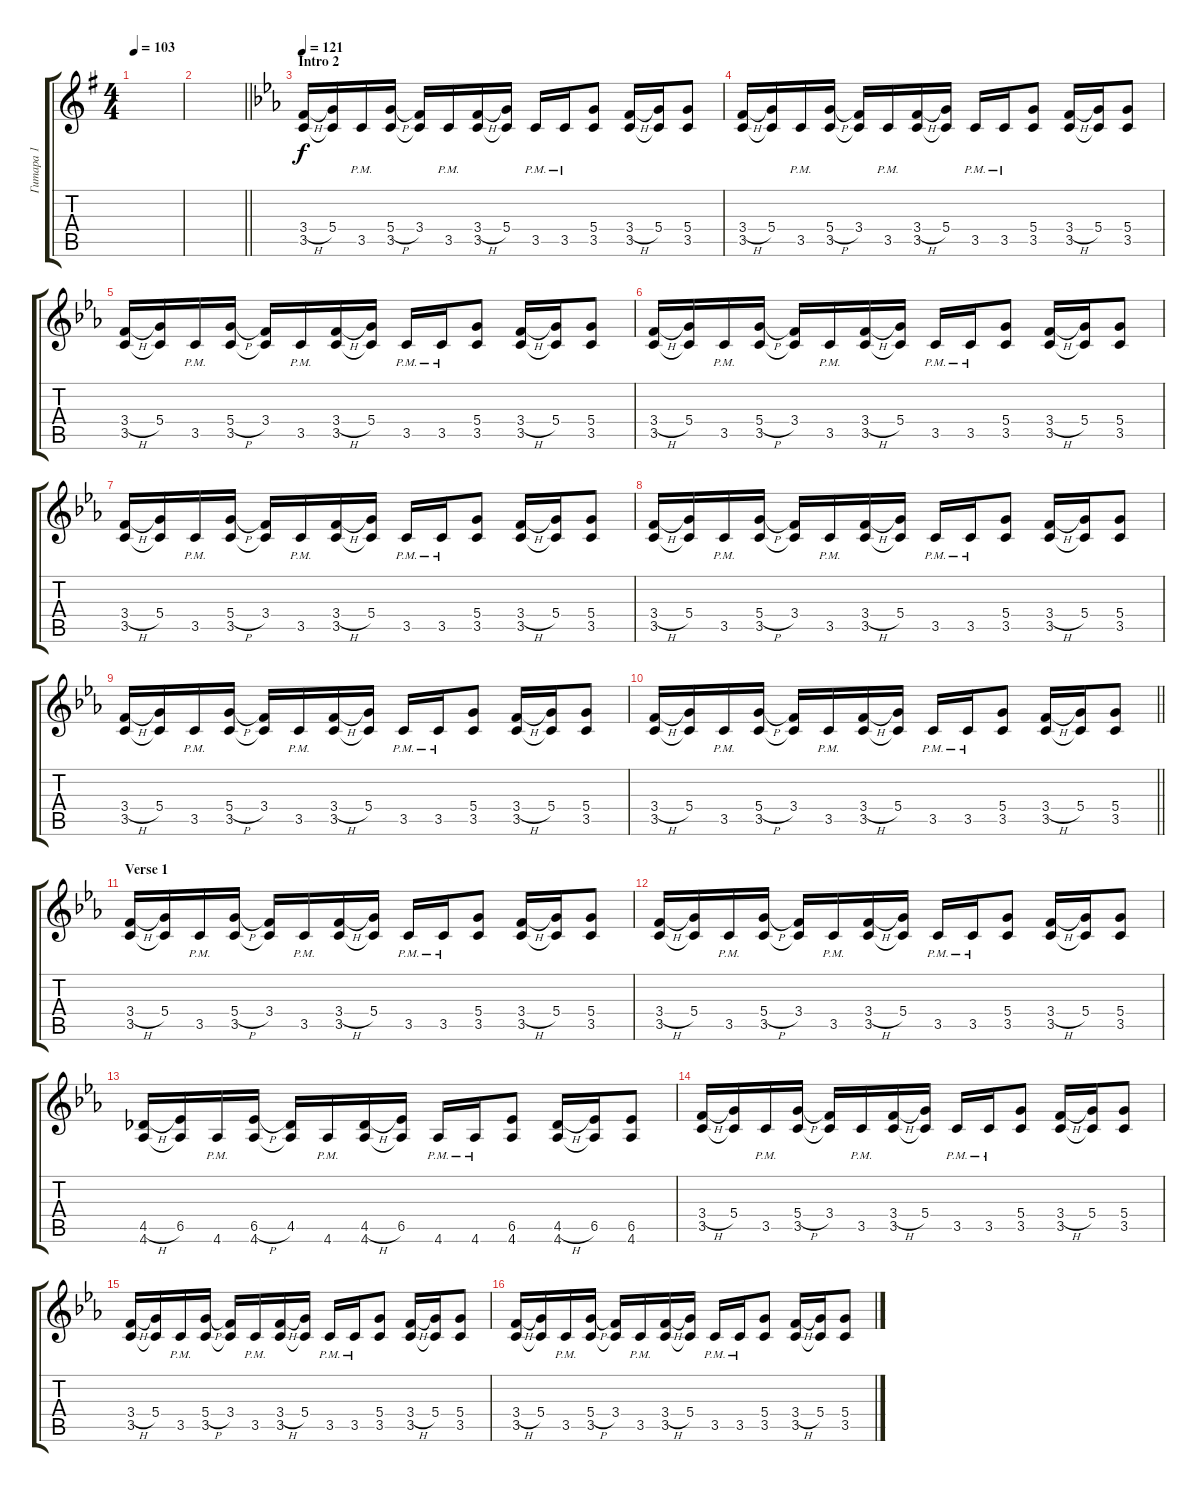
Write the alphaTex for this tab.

\track ("Гитара 1" "Гитара 1") {instrument distortionguitar}
\staff {score tabs}
\tuning (E4 B3 G3 D3 A2 E2) {hide}
\ts (4 4)
\tempo 103
\clef g2
\ks eminor
|
\barLineRight lightlight
|
\section ("" "Intro 2")
\tempo 121
\ks cminor
(3.4{h} 3.5).16 (5.4 3.5{t}).16 3.5{pm}.16 (5.4{h} 3.5).16 (3.4 3.5{t}).16 3.5{pm}.16 (3.4{h} 3.5).16 (5.4 3.5{t}).16 3.5{pm}.16 3.5{pm}.16 (5.4 3.5).8 (3.4{h} 3.5).16 (5.4 3.5{t}).16 (5.4 3.5).8 |
(3.4{h} 3.5).16 (5.4 3.5{t}).16 3.5{pm}.16 (5.4{h} 3.5).16 (3.4 3.5{t}).16 3.5{pm}.16 (3.4{h} 3.5).16 (5.4 3.5{t}).16 3.5{pm}.16 3.5{pm}.16 (5.4 3.5).8 (3.4{h} 3.5).16 (5.4 3.5{t}).16 (5.4 3.5).8 |
(3.4{h} 3.5).16 (5.4 3.5{t}).16 3.5{pm}.16 (5.4{h} 3.5).16 (3.4 3.5{t}).16 3.5{pm}.16 (3.4{h} 3.5).16 (5.4 3.5{t}).16 3.5{pm}.16 3.5{pm}.16 (5.4 3.5).8 (3.4{h} 3.5).16 (5.4 3.5{t}).16 (5.4 3.5).8 |
(3.4{h} 3.5).16 (5.4 3.5{t}).16 3.5{pm}.16 (5.4{h} 3.5).16 (3.4 3.5{t}).16 3.5{pm}.16 (3.4{h} 3.5).16 (5.4 3.5{t}).16 3.5{pm}.16 3.5{pm}.16 (5.4 3.5).8 (3.4{h} 3.5).16 (5.4 3.5{t}).16 (5.4 3.5).8 |
(3.4{h} 3.5).16 (5.4 3.5{t}).16 3.5{pm}.16 (5.4{h} 3.5).16 (3.4 3.5{t}).16 3.5{pm}.16 (3.4{h} 3.5).16 (5.4 3.5{t}).16 3.5{pm}.16 3.5{pm}.16 (5.4 3.5).8 (3.4{h} 3.5).16 (5.4 3.5{t}).16 (5.4 3.5).8 |
(3.4{h} 3.5).16 (5.4 3.5{t}).16 3.5{pm}.16 (5.4{h} 3.5).16 (3.4 3.5{t}).16 3.5{pm}.16 (3.4{h} 3.5).16 (5.4 3.5{t}).16 3.5{pm}.16 3.5{pm}.16 (5.4 3.5).8 (3.4{h} 3.5).16 (5.4 3.5{t}).16 (5.4 3.5).8 |
(3.4{h} 3.5).16 (5.4 3.5{t}).16 3.5{pm}.16 (5.4{h} 3.5).16 (3.4 3.5{t}).16 3.5{pm}.16 (3.4{h} 3.5).16 (5.4 3.5{t}).16 3.5{pm}.16 3.5{pm}.16 (5.4 3.5).8 (3.4{h} 3.5).16 (5.4 3.5{t}).16 (5.4 3.5).8 |
\barLineRight lightlight
(3.4{h} 3.5).16 (5.4 3.5{t}).16 3.5{pm}.16 (5.4{h} 3.5).16 (3.4 3.5{t}).16 3.5{pm}.16 (3.4{h} 3.5).16 (5.4 3.5{t}).16 3.5{pm}.16 3.5{pm}.16 (5.4 3.5).8 (3.4{h} 3.5).16 (5.4 3.5{t}).16 (5.4 3.5).8 |
\section ("" "Verse 1")
(3.4{h} 3.5).16 (5.4 3.5{t}).16 3.5{pm}.16 (5.4{h} 3.5).16 (3.4 3.5{t}).16 3.5{pm}.16 (3.4{h} 3.5).16 (5.4 3.5{t}).16 3.5{pm}.16 3.5{pm}.16 (5.4 3.5).8 (3.4{h} 3.5).16 (5.4 3.5{t}).16 (5.4 3.5).8 |
(3.4{h} 3.5).16 (5.4 3.5{t}).16 3.5{pm}.16 (5.4{h} 3.5).16 (3.4 3.5{t}).16 3.5{pm}.16 (3.4{h} 3.5).16 (5.4 3.5{t}).16 3.5{pm}.16 3.5{pm}.16 (5.4 3.5).8 (3.4{h} 3.5).16 (5.4 3.5{t}).16 (5.4 3.5).8 |
(4.5{h} 4.6).16 (6.5 4.6{t}).16 4.6{pm}.16 (6.5{h} 4.6).16 (4.5 4.6{t}).16 4.6{pm}.16 (4.5{h} 4.6).16 (6.5 4.6{t}).16 4.6{pm}.16 4.6{pm}.16 (6.5 4.6).8 (4.5{h} 4.6).16 (6.5 4.6{t}).16 (6.5 4.6).8 |
(3.4{h} 3.5).16 (5.4 3.5{t}).16 3.5{pm}.16 (5.4{h} 3.5).16 (3.4 3.5{t}).16 3.5{pm}.16 (3.4{h} 3.5).16 (5.4 3.5{t}).16 3.5{pm}.16 3.5{pm}.16 (5.4 3.5).8 (3.4{h} 3.5).16 (5.4 3.5{t}).16 (5.4 3.5).8 |
(3.4{h} 3.5).16 (5.4 3.5{t}).16 3.5{pm}.16 (5.4{h} 3.5).16 (3.4 3.5{t}).16 3.5{pm}.16 (3.4{h} 3.5).16 (5.4 3.5{t}).16 3.5{pm}.16 3.5{pm}.16 (5.4 3.5).8 (3.4{h} 3.5).16 (5.4 3.5{t}).16 (5.4 3.5).8 |
(3.4{h} 3.5).16 (5.4 3.5{t}).16 3.5{pm}.16 (5.4{h} 3.5).16 (3.4 3.5{t}).16 3.5{pm}.16 (3.4{h} 3.5).16 (5.4 3.5{t}).16 3.5{pm}.16 3.5{pm}.16 (5.4 3.5).8 (3.4{h} 3.5).16 (5.4 3.5{t}).16 (5.4 3.5).8
